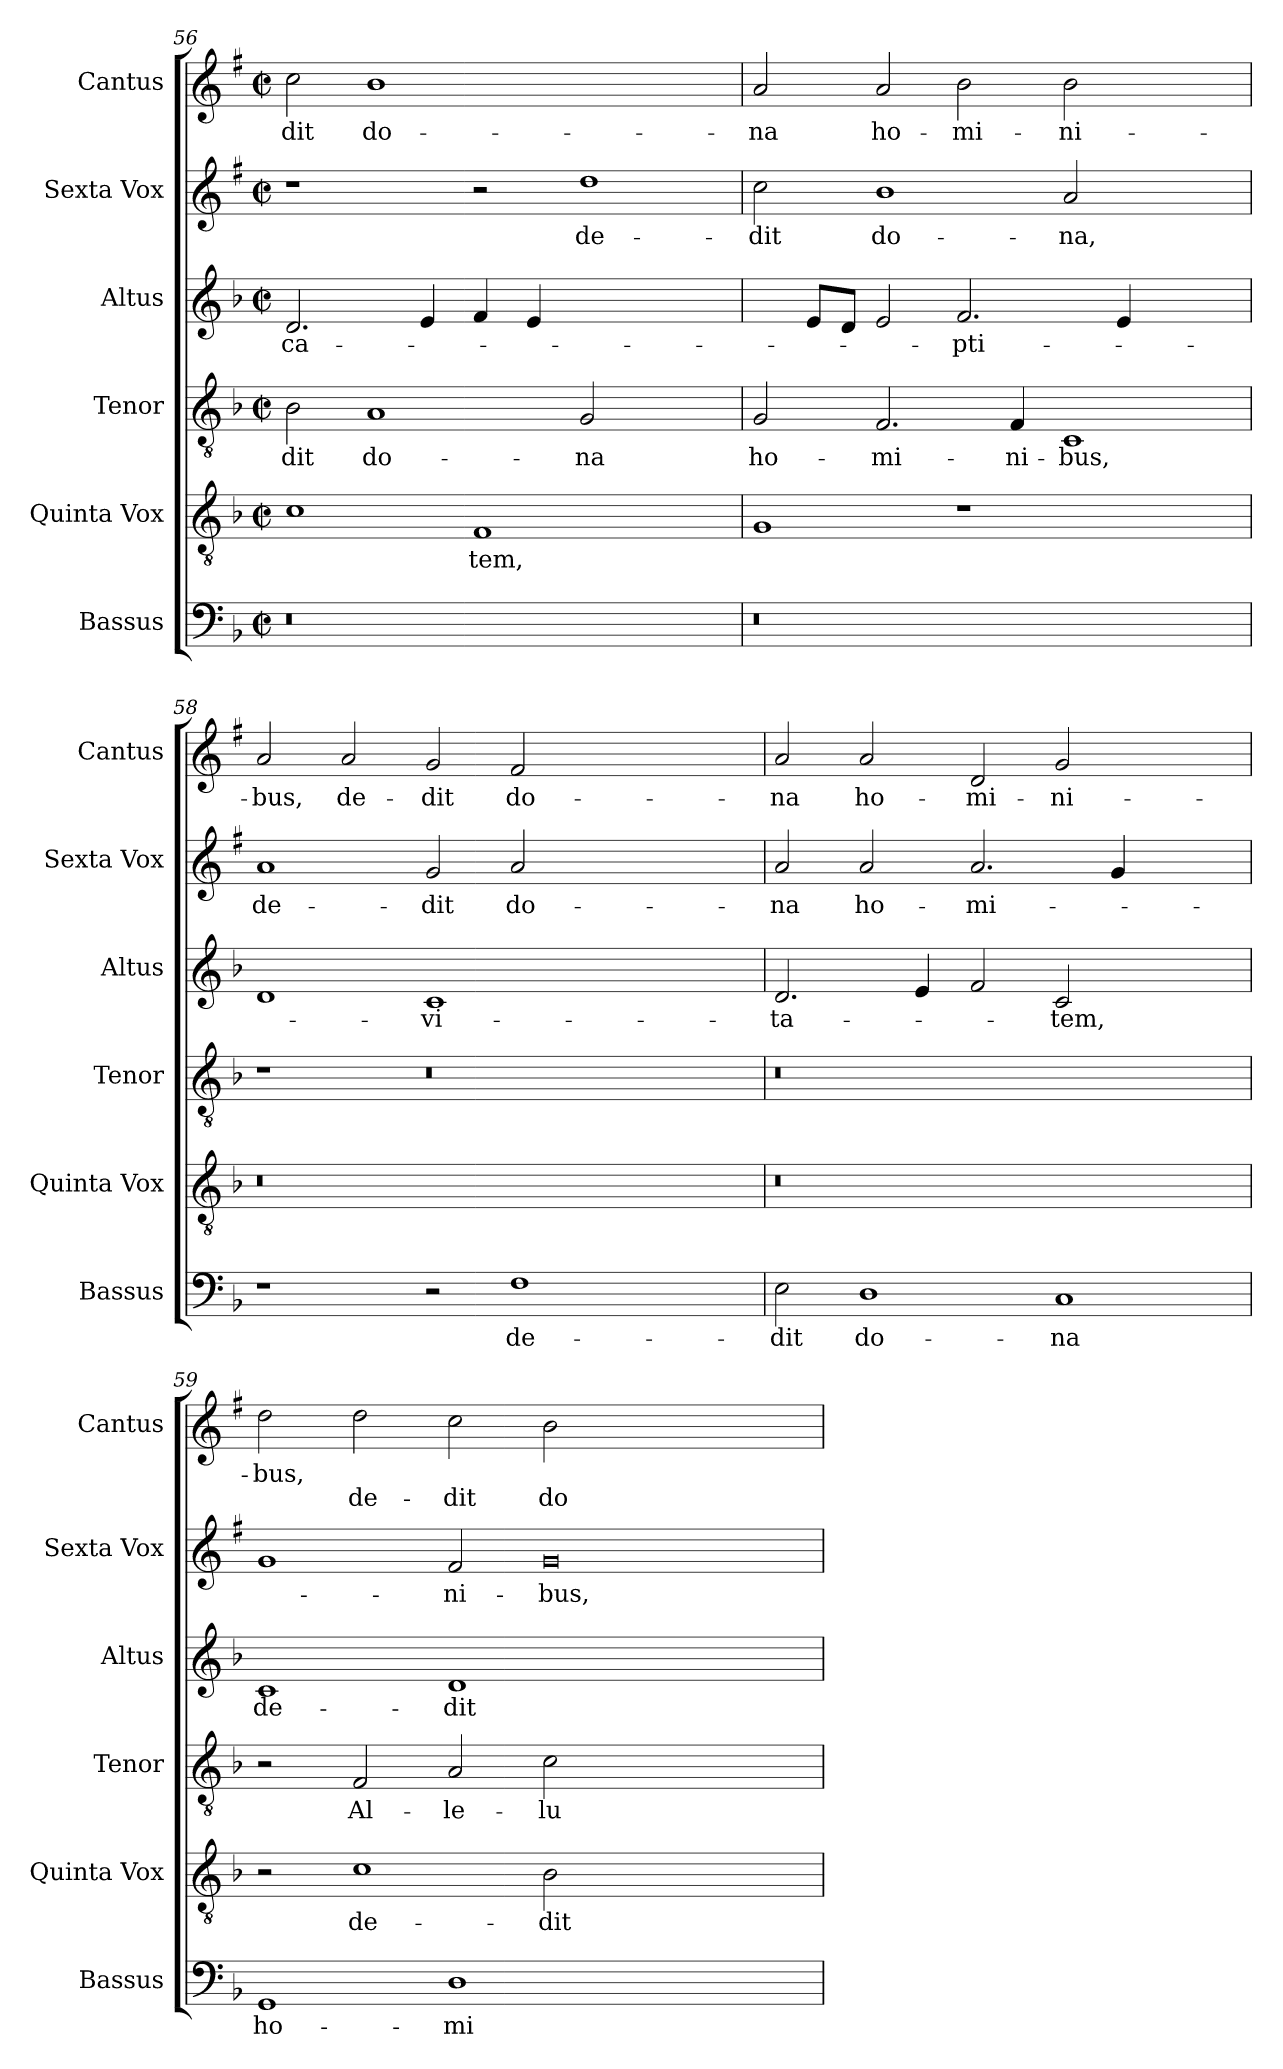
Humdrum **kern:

**kern	**text	**kern	**text	**kern	**text	**kern	**text	**kern	**text	**kern	**text	**text
*part6	*part6	*part5	*part5	*part4	*part4	*part3	*part3	*part2	*part2	*part1	*part1	*part1
*staff6	*staff6	*staff5	*staff5	*staff4	*staff4	*staff3	*staff3	*staff2	*staff2	*staff1	*staff1	*staff1
*I"Bassus	*	*I"Quinta Vox	*	*I"Tenor	*	*I"Altus	*	*I"Sexta Vox	*	*I"Cantus	*	*
*I'Bassus	*	*I'Quinta Vox	*	*I'Tenor	*	*I'Altus	*	*I'Sexta Vox	*	*I'Cantus	*	*
!!LO:LB:g=z
*clefF4	*	*clefGv2	*	*clefGv2	*	*clefG2	*	*clefG2	*	*clefG2	*	*
*	*	*	*	*	*	*	*	*ITrd1c2	*	*ITrd1c2	*	*
*k[b-]	*	*k[b-]	*	*k[b-]	*	*k[b-]	*	*k[b-]	*	*k[b-]	*	*
*F:	*	*F:	*	*F:	*	*F:	*	*F:	*	*F:	*	*
*M4/2	*	*M4/2	*	*M4/2	*	*M4/2	*	*M4/2	*	*M4/2	*	*
*met(c|)	*	*met(c|)	*	*met(c|)	*	*met(c|)	*	*met(c|)	*	*met(c|)	*	*
=56A	=56A	=56A	=56A	=56A	=56A	=56A	=56A	=56A	=56A	=56A	=56A	=56A
!	!	!	!	!	!LO:LY:b	!	!LO:LY:b	!	!	!	!LO:LY:b	!
*	*	*	*	*	*	*	*	*	*	*^	*	*
0r	.	1c	.	2B-	-dit	2.d	ca-	1r	.	2b-	1ryy	-dit	.
!	!	!	!	!	!LO:LY:b	!	!	!	!	!	!	!LO:LY:b	!
.	.	.	.	1A	do-	.	.	.	.	1a	.	do-	.
.	.	.	.	.	.	4e	.	.	.	.	.	.	.
!	!	!	!LO:LY:b	!	!	!	!	!	!	!	!	!	!
.	.	1F	-tem,	.	.	4f	.	2r	.	.	1.ryy	.	.
.	.	.	.	.	.	4e	.	.	.	.	.	.	.
!	!	!	!	!	!LO:LY:b	!	!	!	!LO:LY:b	!	!	!	!
.	.	.	.	2G	-na	[2fyy	.	1cc	de-	1ryy	.	.	.
2ryy	.	2ryy	.	2ryy	.	2ryy	.	.	.	.	.	.	.
*	*	*	*	*	*	*	*	*	*	*v	*v	*	*
!!LO:LB:g=z
=57	=57	=57	=57	=57	=57	=57	=57	=57	=57	=57	=57	=57
!	!	!	!	!	!LO:LY:b	!	!	!	!LO:LY:b	!	!LO:LY:b	!
0r	.	1G	.	2G	ho-	4fyy]	.	2b-	-dit	2g	-na	.
.	.	.	.	.	.	8eL	.	.	.	.	.	.
.	.	.	.	.	.	8dJ	.	.	.	.	.	.
!	!	!	!	!	!LO:LY:b	!	!	!	!LO:LY:b	!	!LO:LY:b	!
.	.	.	.	2.F	-mi-	2e	.	1a	do-	2g	ho-	.
!	!	!	!	!	!	!	!LO:LY:b	!	!	!	!LO:LY:b	!
.	.	1r	.	.	.	2.f	-pti-	.	.	2a	-mi-	.
!	!	!	!	!	!LO:LY:b	!	!	!	!	!	!	!
.	.	.	.	4F	-ni-	.	.	.	.	.	.	.
!	!	!	!	!	!LO:LY:b	!	!	!	!LO:LY:b	!	!LO:LY:b	!
.	.	.	.	1C	-bus,	.	.	2g	-na,	2a	-ni-	.
.	.	.	.	.	.	4e	.	.	.	.	.	.
2ryy	.	2ryy	.	.	.	2ryy	.	2ryy	.	2ryy	.	.
=58A	=58A	=58A	=58A	=58A	=58A	=58A	=58A	=58A	=58A	=58A	=58A	=58A
!	!	!	!	!	!	!	!	!	!LO:LY:b	!	!LO:LY:b	!
1r	.	0r	.	1r	.	1d	.	1g	de-	2g	-bus,	.
!	!	!	!	!	!	!	!	!	!	!	!LO:LY:b	!
.	.	.	.	.	.	.	.	.	.	2g	de-	.
!	!	!	!	!	!	!	!LO:LY:b	!	!LO:LY:b	!	!LO:LY:b	!
2r	.	.	.	0r	.	1c	-vi-	2f	-dit	2f	-dit	.
!	!LO:LY:b	!	!	!	!	!	!	!	!LO:LY:b	!	!LO:LY:b	!
1F	de-	.	.	.	.	.	.	2g	do-	2e	do-	.
.	.	1ryy	.	.	.	1ryy	.	1ryy	.	1ryy	.	.
2ryy	.	.	.	.	.	.	.	.	.	.	.	.
=58B	=58B	=58B	=58B	=58B	=58B	=58B	=58B	=58B	=58B	=58B	=58B	=58B
!	!LO:LY:b	!	!	!	!	!	!LO:LY:b	!	!LO:LY:b	!	!LO:LY:b	!
2E	-dit	0r	.	0r	.	2.d	-ta-	2g	-na	2g	-na	.
!	!LO:LY:b	!	!	!	!	!	!	!	!LO:LY:b	!	!LO:LY:b	!
1D	do-	.	.	.	.	.	.	2g	ho-	2g	ho-	.
.	.	.	.	.	.	4e	.	.	.	.	.	.
!	!	!	!	!	!	!	!	!	!LO:LY:b	!	!LO:LY:b	!
.	.	.	.	.	.	2f	.	2.g	-mi-	2c	-mi-	.
!	!LO:LY:b	!	!	!	!	!	!LO:LY:b	!	!	!	!LO:LY:b	!
1C	-na	.	.	.	.	2c	-tem,	.	.	2f	-ni-	.
.	.	.	.	.	.	.	.	4f	.	.	.	.
.	.	2ryy	.	2ryy	.	2ryy	.	2ryy	.	2ryy	.	.
=59A	=59A	=59A	=59A	=59A	=59A	=59A	=59A	=59A	=59A	=59A	=59A	=59A
!	!LO:LY:b	!	!	!	!	!	!LO:LY:b	!	!	!	!LO:LY:b	!
1GG	ho-	2r	.	2r	.	1c	de-	1f	.	2cc	-bus,	.
!	!	!	!LO:LY:b	!	!LO:LY:b	!	!	!	!	!	!	!LO:LY:b
.	.	1c	de-	2F	Al-	.	.	.	.	2cc	.	de-
!	!LO:LY:b	!	!	!	!LO:LY:b	!	!LO:LY:b	!	!LO:LY:b	!	!	!LO:LY:b
1D	-mi-	.	.	2A	-le-	1d	-dit	2e	-ni-	2b-	.	-dit
!	!	!	!LO:LY:b	!	!LO:LY:b	!	!	!	!LO:LY:b	!	!	!LO:LY:b
.	.	2B-	-dit	2c	-lu-	.	.	0f	-bus,	2a	.	do-
1.ryy	.	1.ryy	.	1.ryy	.	1.ryy	.	.	.	1.ryy	.	.
=	=	=	=	=	=	=	=	=	=	=	=	=
*-	*-	*-	*-	*-	*-	*-	*-	*-	*-	*-	*-	*-
